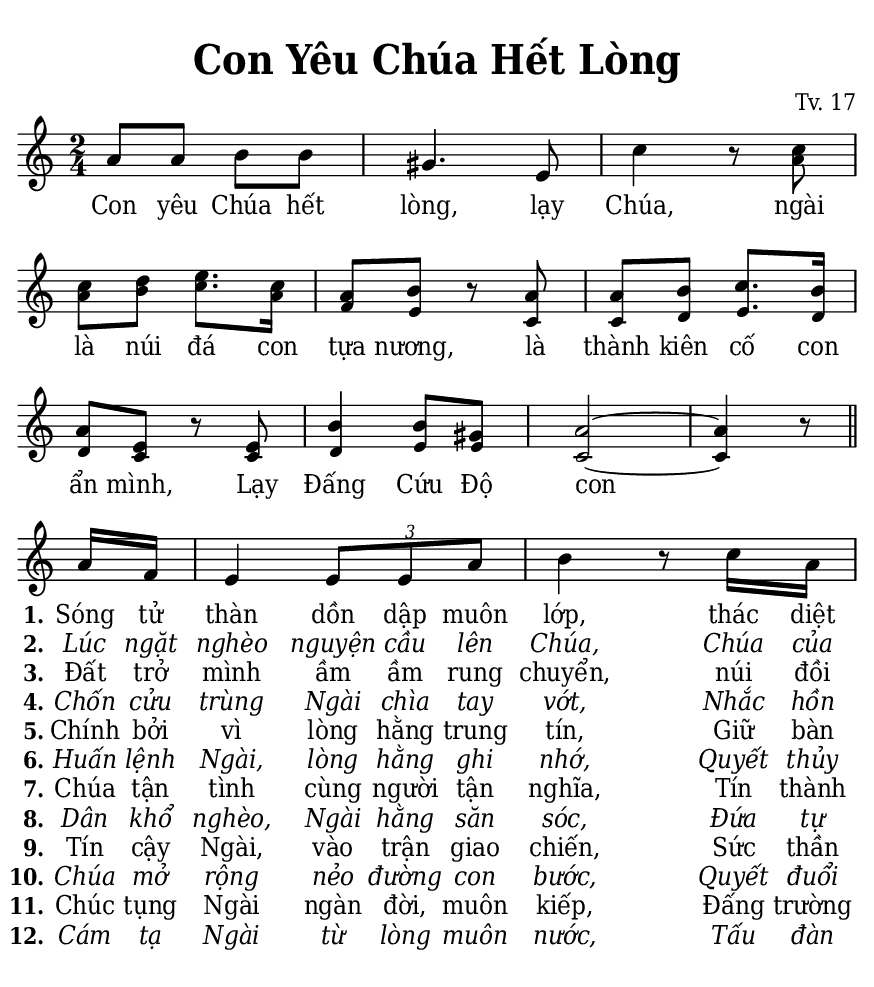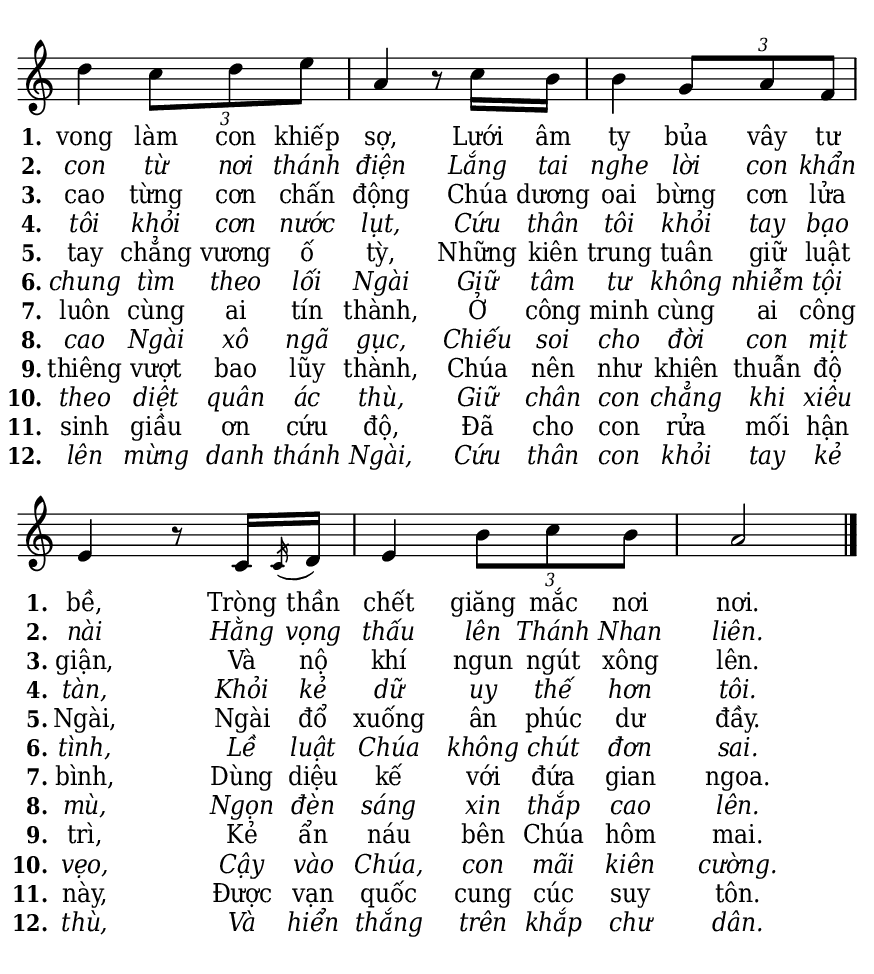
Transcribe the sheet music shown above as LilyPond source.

% Cài đặt chung\
\version "2.22.1"
\include "english.ly"

\header {
  title = \markup { \fontsize #1 "Con Yêu Chúa Hết Lòng" }
  composer = "Tv. 17"
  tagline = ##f
}

% Nhạc phiên khúc
nhacPhienKhucSop = \relative c'' {
  \autoPageBreaksOff
  %<> \tweak extra-offset #'(-6.5 . -2.2) _\markup { \bold "ĐK:" }
  a8 a b b |
  gs4. e8 |
  c'4 r8 c | \break
  c d e8. c16 |
  a8 b r a |
  a b c8. b16 |
  a8 e r e |
  b'4 b8 gs |
  a2 ~ |
  a4 r8 \bar "||" \break
  
  a16 f |
  e4 \tuplet 3/2 { e8 e a } |
  b4 r8 c16 a |
  
  \pageBreak
  
  d4 \tuplet 3/2 { c8 d e } |
  a,4 r8 c16 b |
  b4 \tuplet 3/2 { g8 a f } |
  e4 r8 c16 \slashedGrace { c16 ( } d) |
  e4 \tuplet 3/2 { b'8 c b } |
  a2 \bar "|."
}

nhacPhienKhucAlto = \relative c'' {
  a8 a b b |
  gs4. e8 |
  c'4 r8 a |
  a b c8. a16 |
  f8 e r c |
  c d e8. d16 |
  d8 c r c |
  d4 e8 e |
  c2 ~ |
  c4 r8
}

% Lời phiên khúc
loiPhienKhucSop = \lyrics {
  %\set stanza = "ĐK:"
  Con yêu Chúa hết lòng,
  lạy Chúa, ngài là núi đá con tựa nương,
  là thành kiên cố con ẩn mình,
  Lạy Đấng Cứu Độ con
  <<
    {
      \set stanza = "1."
      Sóng tử thàn dồn dập muôn lớp,
      thác diệt vong làm con khiếp sợ,
      Lưới âm ty bủa vây tư bề,
      Tròng thần chết giăng mắc nơi nơi.
    }
    \new Lyrics {
	    \set associatedVoice = "beSop"
	    \set stanza = "2."
      \override Lyrics.LyricText.font-shape = #'italic
	    Lúc ngặt nghèo nguyện cầu lên Chúa,
	    Chúa của con từ nơi thánh điện
	    Lắng tai nghe lời con khẩn nài
	    Hằng vọng thấu lên Thánh Nhan liên.
    }
    \new Lyrics {
	    \set associatedVoice = "beSop"
	    \set stanza = "3."
	    Đất trở mình ầm ầm rung chuyển,
	    núi đồi cao từng cơn chấn động
	    Chúa dương oai bừng cơn lửa giận,
	    Và nộ khí ngun ngút xông lên.
    }
    \new Lyrics {
	    \set associatedVoice = "beSop"
	    \set stanza = "4."
      \override Lyrics.LyricText.font-shape = #'italic
	    Chốn cửu trùng Ngài chìa tay vớt,
	    Nhắc hồn tôi khỏi cơn nước lụt,
	    Cứu thân tôi khỏi tay bạo tàn,
	    Khỏi kẻ dữ uy thế hơn tôi.
    }
    \new Lyrics {
	    \set associatedVoice = "beSop"
	    \set stanza = "5."
	    Chính bởi vì lòng hằng trung tín,
	    Giữ bàn tay chẳng vương ố tỳ,
	    Những kiên trung tuân giữ luật Ngài,
	    Ngài đổ xuống ân phúc dư đầy.
    }
    \new Lyrics {
	    \set associatedVoice = "beSop"
	    \set stanza = "6."
      \override Lyrics.LyricText.font-shape = #'italic
	    Huấn lệnh Ngài, lòng hằng ghi nhớ,
	    Quyết thủy chung tìm theo lối Ngài
	    Giữ tâm tư không nhiễm tội tình,
	    Lề luật Chúa không chút đơn sai.
    }
    \new Lyrics {
	    \set associatedVoice = "beSop"
	    \set stanza = "7."
	    Chúa tận tình cùng người tận nghĩa,
	    Tín thành luôn cùng ai tín thành,
	    Ở công minh cùng ai công bình,
	    Dùng diệu kế với đứa gian ngoa.
    }
    \new Lyrics {
	    \set associatedVoice = "beSop"
	    \set stanza = "8."
      \override Lyrics.LyricText.font-shape = #'italic
	    Dân khổ nghèo, Ngài hằng săn sóc,
	    Đứa tự cao Ngài xô ngã gục,
	    Chiếu soi cho đời con mịt mù,
	    Ngọn đèn sáng xin thắp cao lên.
    }
    \new Lyrics {
	    \set associatedVoice = "beSop"
	    \set stanza = "9."
	    Tín cậy Ngài, vào trận giao chiến,
	    Sức thần thiêng vượt bao lũy thành,
	    Chúa nên như khiên thuẫn độ trì,
	    Kẻ ẩn náu bên Chúa hôm mai.
    }
    \new Lyrics {
	    \set associatedVoice = "beSop"
	    \set stanza = "10."
      \override Lyrics.LyricText.font-shape = #'italic
	    Chúa mở rộng nẻo đường con bước,
	    Quyết đuổi theo diệt quân ác thù,
	    Giữ chân con chẳng khi xiêu vẹo,
	    Cậy vào Chúa, con mãi kiên cường.
    }
    \new Lyrics {
	    \set associatedVoice = "beSop"
	    \set stanza = "11."
	    Chúc tụng Ngài ngàn đời, muôn kiếp,
	    Đấng trường sinh giầu ơn cứu độ,
	    Đã cho con rửa mối hận này,
	    Được vạn quốc cung cúc suy tôn.
    }
    \new Lyrics {
	    \set associatedVoice = "beSop"
	    \set stanza = "12."
      \override Lyrics.LyricText.font-shape = #'italic
	    Cám tạ Ngài từ lòng muôn nước,
	    Tấu đàn lên mừng danh thánh Ngài,
	    Cứu thân con khỏi tay kẻ thù,
	    Và hiển thắng trên khắp chư dân.
    }
  >>
}

% Dàn trang
\paper {
  #(set-paper-size "a5")
  top-margin = 10\mm
  bottom-margin = 3\mm
  left-margin = 3\mm
  right-margin = 3\mm
  indent = #0
  #(define fonts
	 (make-pango-font-tree "Deja Vu Serif Condensed"
	 		       "Deja Vu Serif Condensed"
			       "Deja Vu Serif Condensed"
			       (/ 20 20)))
  print-page-number = ##f
  page-count = #2
  ragged-bottom = ##t
  system-system-spacing = #'((basic-distance . 0.1) (padding . 3))
}

TongNhip = {
  \key c \major \time 2/4
  \set Timing.beamExceptions = #'()
  \set Timing.baseMoment = #(ly:make-moment 1/4)
}

% mã nguồn cho những chức năng chưa hỗ trợ trong phiên bản lilypond hiện tại
% cung cấp bởi cộng đồng lilypond khi gửi email đến lilypond-user@gnu.org
% Đổi kích thước nốt cho bè phụ
notBePhu =
#(define-music-function (font-size music) (number? ly:music?)
   (for-some-music
     (lambda (m)
       (if (music-is-of-type? m 'rhythmic-event)
           (begin
             (set! (ly:music-property m 'tweaks)
                   (cons `(font-size . ,font-size)
                         (ly:music-property m 'tweaks)))
             #t)
           #f))
     music)
   music)

% in số phiên khúc trên mỗi dòng
#(define (add-grob-definition grob-name grob-entry)
    (set! all-grob-descriptions
          (cons ((@@ (lily) completize-grob-entry)
                 (cons grob-name grob-entry))
                all-grob-descriptions)))

#(add-grob-definition
   'StanzaNumberSpanner
   `((direction . ,LEFT)
     (font-series . bold)
     (padding . 0.5)
     (side-axis . ,X)
     (stencil . ,ly:text-interface::print)
     (X-offset . ,ly:side-position-interface::x-aligned-side)
     (Y-extent . ,grob::always-Y-extent-from-stencil)
     (meta . ((class . Spanner)
              (interfaces . (font-interface
                             side-position-interface
                             stanza-number-interface
                             text-interface))))))

\layout {
   \context {
     \Global
     \grobdescriptions #all-grob-descriptions
   }
   \context {
     \Score
     \remove Stanza_number_align_engraver
     \consists
       #(lambda (context)
          (let ((texts '())
                (syllables '()))
            (make-engraver
             (acknowledgers
              ((stanza-number-interface engraver grob source-engraver)
                 (set! texts (cons grob texts)))
              ((lyric-syllable-interface engraver grob source-engraver)
                 (set! syllables (cons grob syllables))))
             ((stop-translation-timestep engraver)
                (for-each
                 (lambda (text)
                   (for-each
                    (lambda (syllable)
                      (ly:pointer-group-interface::add-grob text
'side-support-elements syllable))
                    syllables))
                 texts)
                (set! syllables '())))))
   }
   \context {
     \Lyrics
     \remove Stanza_number_engraver
     \consists
       #(lambda (context)
          (let ((text #f)
                (last-stanza #f))
            (make-engraver
             ((process-music engraver)
                (let ((stanza (ly:context-property context 'stanza #f)))
                  (if (and stanza (not (equal? stanza last-stanza)))
                      (let ((column (ly:context-property context
'currentCommandColumn)))
                        (set! last-stanza stanza)
                        (if text
                            (ly:spanner-set-bound! text RIGHT column))

                        (set! text (ly:engraver-make-grob engraver
'StanzaNumberSpanner '()))
                        (ly:grob-set-property! text 'text stanza)
                        (ly:spanner-set-bound! text LEFT column)))))
             ((finalize engraver)
                (if text
                    (let ((column (ly:context-property context
'currentCommandColumn)))
                      (ly:spanner-set-bound! text RIGHT column)))))))
     \override StanzaNumberSpanner.horizon-padding = 10000
   }
}
% kết thúc mã nguồn

\score {
  \new ChoirStaff <<
    \new Staff \with {
        \consists "Merge_rests_engraver"
        printPartCombineTexts = ##f
      }
      <<
      \new Voice \TongNhip \partCombine 
        \nhacPhienKhucSop
        \notBePhu -1 { \nhacPhienKhucAlto }
      \new NullVoice = beSop \nhacPhienKhucSop
      \new Lyrics \lyricsto beSop \loiPhienKhucSop
      >>
  >>
  \layout {
    \override Lyrics.LyricSpace.minimum-distance = #0.8
    \override Score.BarNumber.break-visibility = ##(#f #f #f)
    \override Score.SpacingSpanner.uniform-stretching = ##t
  } 
}
